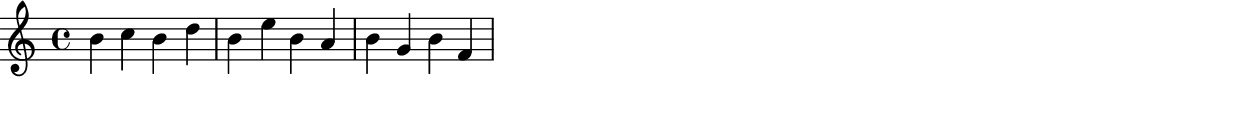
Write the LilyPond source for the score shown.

%% Generated by lilypond-book
%% Options: [exampleindent=10.16\mm,indent=0\mm,line-width=160\mm,paper-height=845.047\pt,paper-width=597.508\pt,papersize='(cons (* 597.508 pt) (* 845.047 pt)),quote]
\include "lilypond-book-preamble.ly"


% ****************************************************************
% Start cut-&-pastable-section
% ****************************************************************

#(ly:set-option 'eps-box-padding 3.000000)



\paper {
  #(set-paper-size '(cons (* 597.508 pt) (* 845.047 pt)))
  indent = 0\mm
  line-width = 160\mm
  % offset the left padding, also add 1mm as lilypond creates cropped
  % images with a little space on the right
  line-width = #(- line-width (* mm  3.000000) (* mm 1))
  line-width = 160\mm - 2.0 * 10.16\mm
  % offset the left padding, also add 1mm as lilypond creates cropped
  % images with a little space on the right
  line-width = #(- line-width (* mm  3.000000) (* mm 1))
}

\layout {
  
}




% ****************************************************************
% ly snippet:
% ****************************************************************
\sourcefileline 200
\relative {
  b' c % c is 1 staff space up, so is the c above
  b d  % d is 2 up or 5 down, so is the d above
  b e  % e is 3 up or 4 down, so is the e above
  b a  % a is 6 up or 1 down, so is the a below
  b g  % g is 5 up or 2 down, so is the g below
  b f  % f is 4 up or 3 down, so is the f below
}


% ****************************************************************
% end ly snippet
% ****************************************************************
